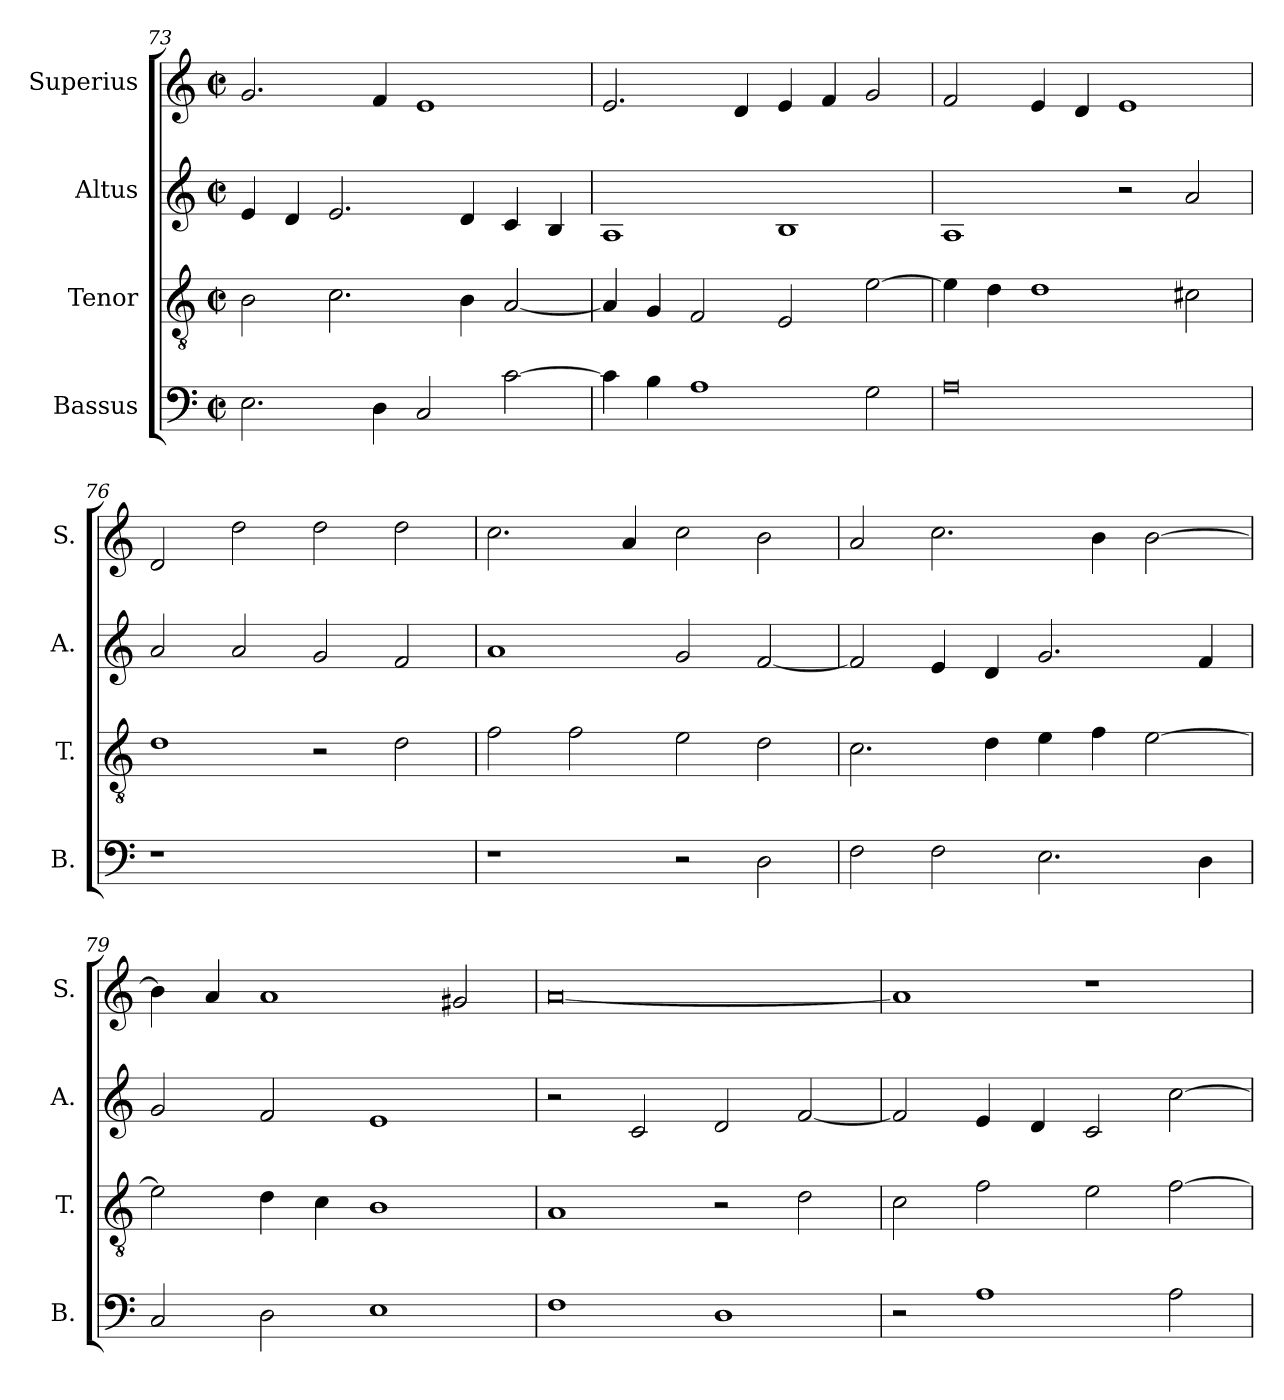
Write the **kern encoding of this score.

**kern	**kern	**kern	**kern
*part4	*part3	*part2	*part1
*staff4	*staff3	*staff2	*staff1
*I"Bassus	*I"Tenor	*I"Altus	*I"Superius
*I'B.	*I'T.	*I'A.	*I'S.
*clefF4	*clefGv2	*clefG2	*clefG2
*	*ITrd7c12	*	*
*k[]	*k[]	*k[]	*k[]
*C:	*C:	*C:	*C:
*M2/2	*M2/2	*M2/2	*M2/2
*met(c|)	*met(c|)	*met(c|)	*met(c|)
=73	=73	=73	=73
2.Ei\	2BBi\	4ei/	2.gi/
.	.	4di/	.
.	2.Ci\	2.ei/	.
4Di\	.	.	4fi/
2Ci/	.	.	1ei
.	4BBi\	4di/	.
[>2ci\	[<2AAi/	4ci/	.
.	.	4Bi/	.
=74	=74	=74	=74
4ci\]	4AAi/]	1Ai	2.ei/
4Bi\	4GGi/	.	.
1Ai	2FFi/	.	.
.	.	.	4di/
.	2EEi/	1Bi	4ei/
.	.	.	4fi/
2Gi\	[>2Ei\	.	2gi/
!!LO:LB:g=z
=75	=75	=75	=75
0Ai	4Ei\]	1Ai	2fi/
.	4Di\	.	.
.	1Di	.	4ei/
.	.	.	4di/
.	.	2r	1ei
.	2C#Xi\	2ai/	.
=76	=76	=76	=76
!LO:N:vis=1	!	!	!
1r	1Di	2ai/	2di/
.	.	2ai/	2ddi\
1ryy	2r	2gi/	2ddi\
.	2Di\	2fi/	2ddi\
=77	=77	=77	=77
1r	2Fi\	1ai	2.cci\
.	2Fi\	.	.
.	.	.	4ai/
2r	2Ei\	2gi/	2cci\
2Di\	2Di\	[<2fi/	2bi\
=78	=78	=78	=78
2Fi\	2.Ci\	2fi/]	2ai/
2Fi\	.	4ei/	2.cci\
.	4Di\	4di/	.
2.Ei\	4Ei\	2.gi/	.
.	4Fi\	.	4bi\
.	[>2Ei\	.	[>2bi\
4Di\	.	4fi/	.
=79	=79	=79	=79
2Ci/	2Ei\]	2gi/	4bi\]
.	.	.	4ai/
2Di\	4Di\	2fi/	1ai
.	4Ci\	.	.
1Ei	1BBi	1ei	.
.	.	.	2g#Xi/
!!LO:LB:g=z
=80	=80	=80	=80
1Fi	1AAi	2r	[<0ai
.	.	2ci/	.
1Di	2r	2di/	.
.	2Di\	[<2fi/	.
=81	=81	=81	=81
2r	2Ci\	2fi/]	1ai]
1Ai	2Fi\	4ei/	.
.	.	4di/	.
.	2Ei\	2ci/	1r
2Ai\	[>2Fi\	[>2cci\	.
=	=	=	=
*-	*-	*-	*-
